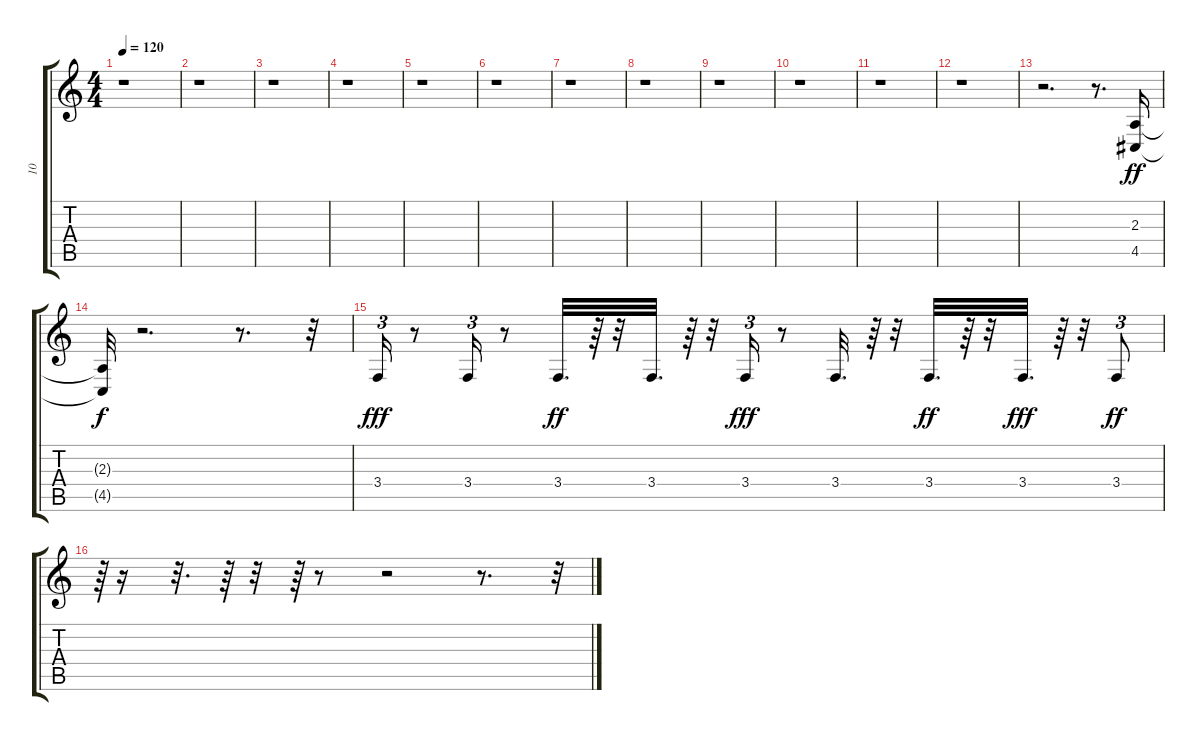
\track ("10" "10") {instrument acousticgrandpiano}
\staff {score tabs}
\tuning (E4 B3 G3 D3 A2 E2) {hide}
\ts (4 4)
\tempo 120
\clef g2
\ks c
r.1{dy ff} |
r.1 |
r.1 |
r.1 |
r.1 |
r.1 |
r.1 |
r.1 |
r.1 |
r.1 |
r.1 |
r.1 |
r.2{d} r.8{d} (2.3 4.5).16 |
(2.3{t} 4.5{t}).32{dy f} r.2{d} r.8{d} r.32 |
3.4.16{tu (3 2) dy fff} r.8 3.4.16{tu (3 2)} r.8 3.4.32{d dy ff} r.64 r.32 3.4.32{d} r.64 r.32 3.4.16{tu (3 2) dy fff} r.8 3.4.32{d} r.64 r.32 3.4.32{d dy ff} r.64 r.32 3.4.32{d dy fff} r.64 r.32 3.4.8{tu (3 2) dy ff} |
r.64{tu (3 2)} r.16 r.32{d} r.64 r.32 r.64{tu (3 2)} r.8 r.2 r.8{d} r.32{tu (3 2)}
